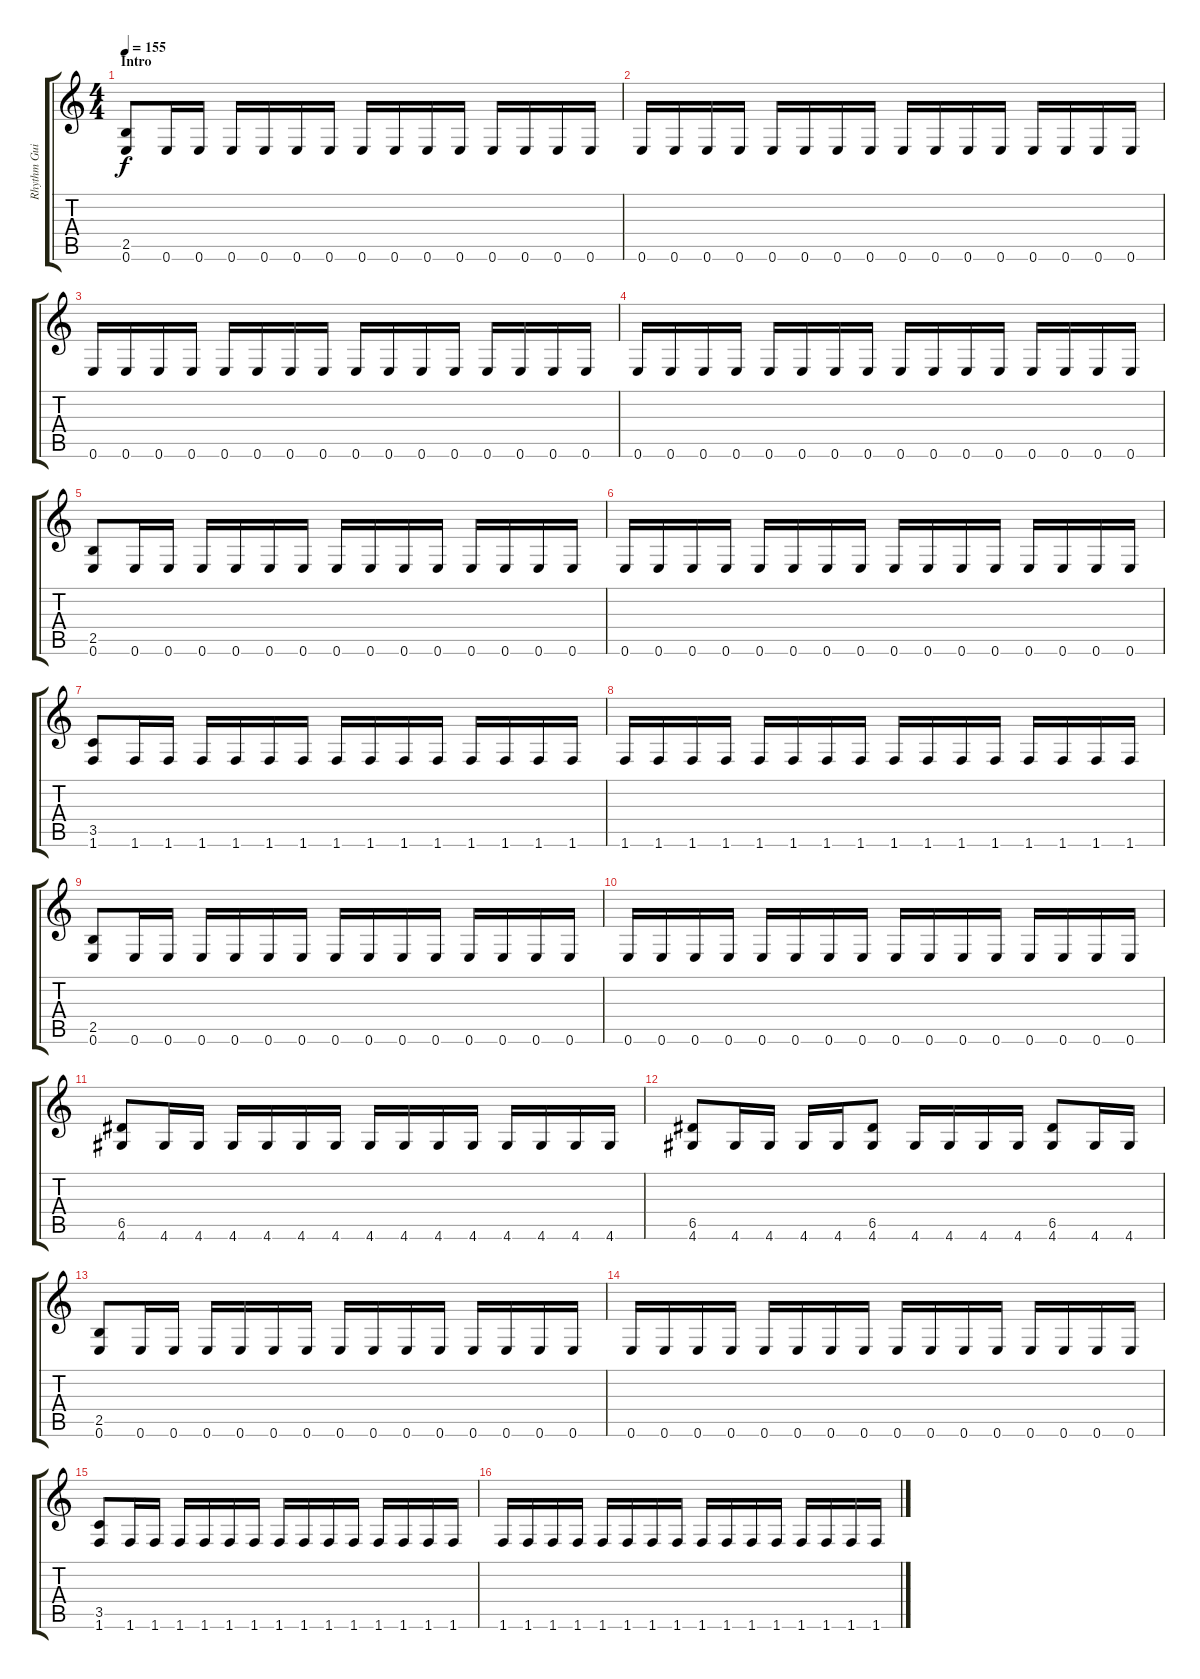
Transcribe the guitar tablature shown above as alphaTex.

\track ("Rhythm Guitar" "Rhythm Gui") {instrument distortionguitar}
\staff {score tabs}
\tuning (E4 B3 G3 D3 A2 E2) {hide}
\ts (4 4)
\section ("" "Intro")
\tempo 155
\clef g2
\ks c
(2.5 0.6).8{dy f instrument distortionguitar} 0.6.16 0.6.16 0.6.16 0.6.16 0.6.16 0.6.16 0.6.16 0.6.16 0.6.16 0.6.16 0.6.16 0.6.16 0.6.16 0.6.16 |
0.6.16 0.6.16 0.6.16 0.6.16 0.6.16 0.6.16 0.6.16 0.6.16 0.6.16 0.6.16 0.6.16 0.6.16 0.6.16 0.6.16 0.6.16 0.6.16 |
0.6.16 0.6.16 0.6.16 0.6.16 0.6.16 0.6.16 0.6.16 0.6.16 0.6.16 0.6.16 0.6.16 0.6.16 0.6.16 0.6.16 0.6.16 0.6.16 |
0.6.16 0.6.16 0.6.16 0.6.16 0.6.16 0.6.16 0.6.16 0.6.16 0.6.16 0.6.16 0.6.16 0.6.16 0.6.16 0.6.16 0.6.16 0.6.16 |
(2.5 0.6).8 0.6.16 0.6.16 0.6.16 0.6.16 0.6.16 0.6.16 0.6.16 0.6.16 0.6.16 0.6.16 0.6.16 0.6.16 0.6.16 0.6.16 |
0.6.16 0.6.16 0.6.16 0.6.16 0.6.16 0.6.16 0.6.16 0.6.16 0.6.16 0.6.16 0.6.16 0.6.16 0.6.16 0.6.16 0.6.16 0.6.16 |
(3.5 1.6).8 1.6.16 1.6.16 1.6.16 1.6.16 1.6.16 1.6.16 1.6.16 1.6.16 1.6.16 1.6.16 1.6.16 1.6.16 1.6.16 1.6.16 |
1.6.16 1.6.16 1.6.16 1.6.16 1.6.16 1.6.16 1.6.16 1.6.16 1.6.16 1.6.16 1.6.16 1.6.16 1.6.16 1.6.16 1.6.16 1.6.16 |
(2.5 0.6).8 0.6.16 0.6.16 0.6.16 0.6.16 0.6.16 0.6.16 0.6.16 0.6.16 0.6.16 0.6.16 0.6.16 0.6.16 0.6.16 0.6.16 |
0.6.16 0.6.16 0.6.16 0.6.16 0.6.16 0.6.16 0.6.16 0.6.16 0.6.16 0.6.16 0.6.16 0.6.16 0.6.16 0.6.16 0.6.16 0.6.16 |
(6.5 4.6).8 4.6.16 4.6.16 4.6.16 4.6.16 4.6.16 4.6.16 4.6.16 4.6.16 4.6.16 4.6.16 4.6.16 4.6.16 4.6.16 4.6.16 |
(6.5 4.6).8 4.6.16 4.6.16 4.6.16 4.6.16 (6.5 4.6).8 4.6.16 4.6.16 4.6.16 4.6.16 (6.5 4.6).8 4.6.16 4.6.16 |
(2.5 0.6).8 0.6.16 0.6.16 0.6.16 0.6.16 0.6.16 0.6.16 0.6.16 0.6.16 0.6.16 0.6.16 0.6.16 0.6.16 0.6.16 0.6.16 |
0.6.16 0.6.16 0.6.16 0.6.16 0.6.16 0.6.16 0.6.16 0.6.16 0.6.16 0.6.16 0.6.16 0.6.16 0.6.16 0.6.16 0.6.16 0.6.16 |
(3.5 1.6).8 1.6.16 1.6.16 1.6.16 1.6.16 1.6.16 1.6.16 1.6.16 1.6.16 1.6.16 1.6.16 1.6.16 1.6.16 1.6.16 1.6.16 |
1.6.16 1.6.16 1.6.16 1.6.16 1.6.16 1.6.16 1.6.16 1.6.16 1.6.16 1.6.16 1.6.16 1.6.16 1.6.16 1.6.16 1.6.16 1.6.16
